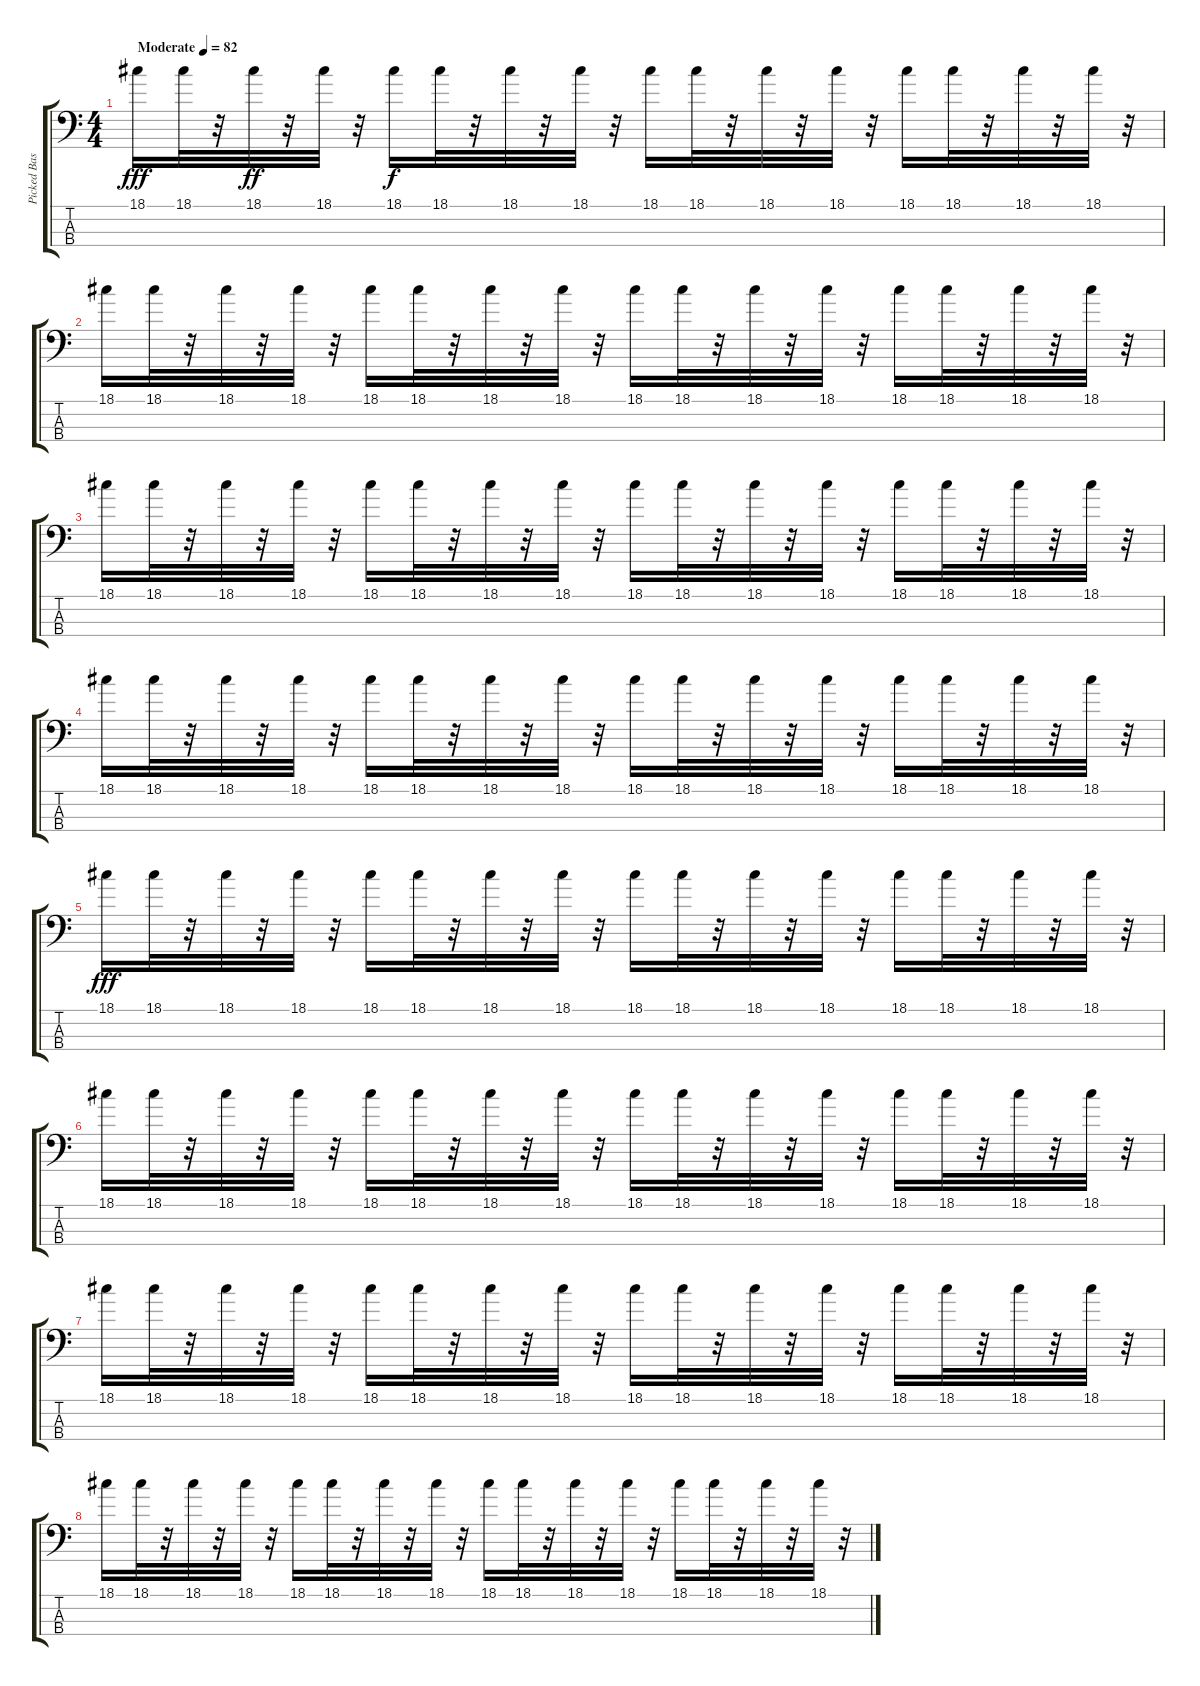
\track ("Picked Bass" "Picked Bas") {instrument electricbasspick}
\staff {score tabs}
\tuning (G2 D2 A1 E1) {hide}
\ts (4 4)
\tempo (82 "Moderate")
\clef f4
\ks c
18.1.16{dy fff instrument electricbasspick} 18.1.32 r.32 18.1.32{dy ff} r.32 18.1.32 r.32 18.1.16{dy f} 18.1.32 r.32 18.1.32 r.32 18.1.32 r.32 18.1.16 18.1.32 r.32 18.1.32 r.32 18.1.32 r.32 18.1.16 18.1.32 r.32 18.1.32 r.32 18.1.32 r.32 |
18.1.16 18.1.32 r.32 18.1.32 r.32 18.1.32 r.32 18.1.16 18.1.32 r.32 18.1.32 r.32 18.1.32 r.32 18.1.16 18.1.32 r.32 18.1.32 r.32 18.1.32 r.32 18.1.16 18.1.32 r.32 18.1.32 r.32 18.1.32 r.32 |
18.1.16 18.1.32 r.32 18.1.32 r.32 18.1.32 r.32 18.1.16 18.1.32 r.32 18.1.32 r.32 18.1.32 r.32 18.1.16 18.1.32 r.32 18.1.32 r.32 18.1.32 r.32 18.1.16 18.1.32 r.32 18.1.32 r.32 18.1.32 r.32 |
18.1.16 18.1.32 r.32 18.1.32 r.32 18.1.32 r.32 18.1.16 18.1.32 r.32 18.1.32 r.32 18.1.32 r.32 18.1.16 18.1.32 r.32 18.1.32 r.32 18.1.32 r.32 18.1.16 18.1.32 r.32 18.1.32 r.32 18.1.32 r.32 |
18.1.16{dy fff} 18.1.32 r.32 18.1.32 r.32 18.1.32 r.32 18.1.16 18.1.32 r.32 18.1.32 r.32 18.1.32 r.32 18.1.16 18.1.32 r.32 18.1.32 r.32 18.1.32 r.32 18.1.16 18.1.32 r.32 18.1.32 r.32 18.1.32 r.32 |
18.1.16 18.1.32 r.32 18.1.32 r.32 18.1.32 r.32 18.1.16 18.1.32 r.32 18.1.32 r.32 18.1.32 r.32 18.1.16 18.1.32 r.32 18.1.32 r.32 18.1.32 r.32 18.1.16 18.1.32 r.32 18.1.32 r.32 18.1.32 r.32 |
18.1.16 18.1.32 r.32 18.1.32 r.32 18.1.32 r.32 18.1.16 18.1.32 r.32 18.1.32 r.32 18.1.32 r.32 18.1.16 18.1.32 r.32 18.1.32 r.32 18.1.32 r.32 18.1.16 18.1.32 r.32 18.1.32 r.32 18.1.32 r.32 |
18.1.16 18.1.32 r.32 18.1.32 r.32 18.1.32 r.32 18.1.16 18.1.32 r.32 18.1.32 r.32 18.1.32 r.32 18.1.16 18.1.32 r.32 18.1.32 r.32 18.1.32 r.32 18.1.16 18.1.32 r.32 18.1.32 r.32 18.1.32 r.32
